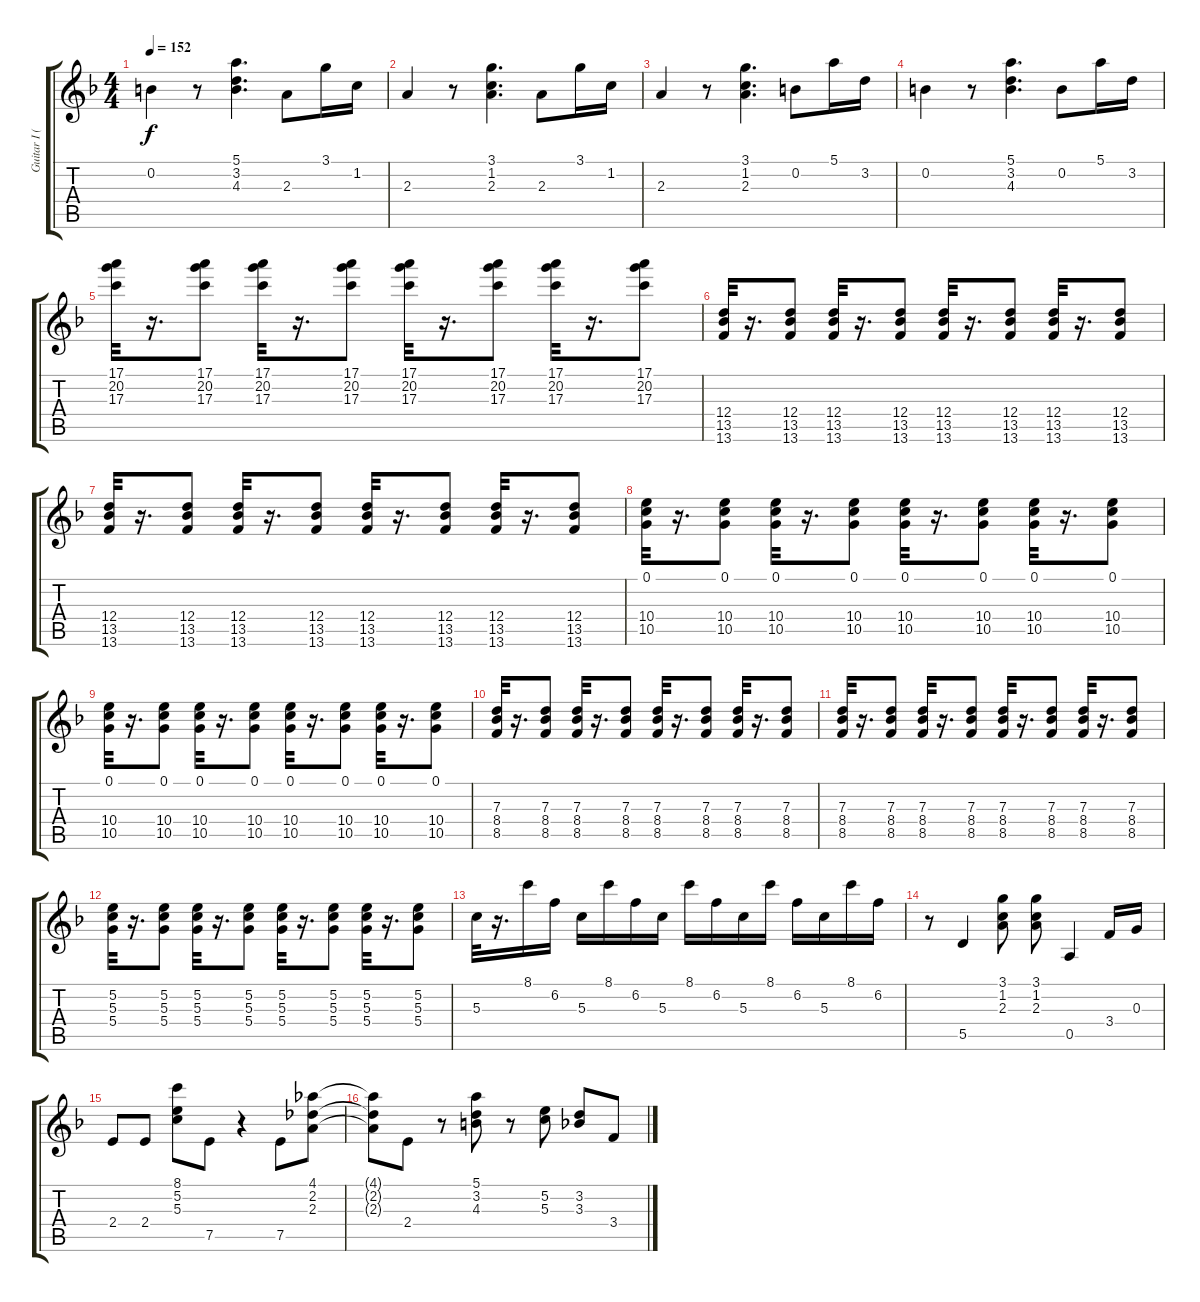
\track ("Guitar I (Sugizo)" "Guitar I (") {instrument distortionguitar}
\staff {score tabs}
\tuning (E4 B3 G3 D3 A2 E2) {hide}
\ts (4 4)
\tempo 152
\clef g2
\ks f
0.2.4{dy f} r.8 (5.1 3.2 4.3).4{d} 2.3.8 3.1.16 1.2.16 |
2.3.4 r.8 (3.1 1.2 2.3).4{d} 2.3.8 3.1.16 1.2.16 |
2.3.4 r.8 (3.1 1.2 2.3).4{d} 0.2.8 5.1.16 3.2.16 |
0.2.4 r.8 (5.1 3.2 4.3).4{d} 0.2.8 5.1.16 3.2.16 |
(17.1 20.2 17.3).32 r.16{d} (17.1 20.2 17.3).8 (17.1 20.2 17.3).32 r.16{d} (17.1 20.2 17.3).8 (17.1 20.2 17.3).32 r.16{d} (17.1 20.2 17.3).8 (17.1 20.2 17.3).32 r.16{d} (17.1 20.2 17.3).8 |
(12.4 13.5 13.6).32 r.16{d} (12.4 13.5 13.6).8 (12.4 13.5 13.6).32 r.16{d} (12.4 13.5 13.6).8 (12.4 13.5 13.6).32 r.16{d} (12.4 13.5 13.6).8 (12.4 13.5 13.6).32 r.16{d} (12.4 13.5 13.6).8 |
(12.4 13.5 13.6).32 r.16{d} (12.4 13.5 13.6).8 (12.4 13.5 13.6).32 r.16{d} (12.4 13.5 13.6).8 (12.4 13.5 13.6).32 r.16{d} (12.4 13.5 13.6).8 (12.4 13.5 13.6).32 r.16{d} (12.4 13.5 13.6).8 |
(0.1 10.4 10.5).32 r.16{d} (0.1 10.4 10.5).8 (0.1 10.4 10.5).32 r.16{d} (0.1 10.4 10.5).8 (0.1 10.4 10.5).32 r.16{d} (0.1 10.4 10.5).8 (0.1 10.4 10.5).32 r.16{d} (0.1 10.4 10.5).8 |
(0.1 10.4 10.5).32 r.16{d} (0.1 10.4 10.5).8 (0.1 10.4 10.5).32 r.16{d} (0.1 10.4 10.5).8 (0.1 10.4 10.5).32 r.16{d} (0.1 10.4 10.5).8 (0.1 10.4 10.5).32 r.16{d} (0.1 10.4 10.5).8 |
(7.3 8.4 8.5).32 r.16{d} (7.3 8.4 8.5).8 (7.3 8.4 8.5).32 r.16{d} (7.3 8.4 8.5).8 (7.3 8.4 8.5).32 r.16{d} (7.3 8.4 8.5).8 (7.3 8.4 8.5).32 r.16{d} (7.3 8.4 8.5).8 |
(7.3 8.4 8.5).32 r.16{d} (7.3 8.4 8.5).8 (7.3 8.4 8.5).32 r.16{d} (7.3 8.4 8.5).8 (7.3 8.4 8.5).32 r.16{d} (7.3 8.4 8.5).8 (7.3 8.4 8.5).32 r.16{d} (7.3 8.4 8.5).8 |
(5.2 5.3 5.4).32 r.16{d} (5.2 5.3 5.4).8 (5.2 5.3 5.4).32 r.16{d} (5.2 5.3 5.4).8 (5.2 5.3 5.4).32 r.16{d} (5.2 5.3 5.4).8 (5.2 5.3 5.4).32 r.16{d} (5.2 5.3 5.4).8 |
5.3.32 r.16{d} 8.1.16 6.2.16 5.3.16 8.1.16 6.2.16 5.3.16 8.1.16 6.2.16 5.3.16 8.1.16 6.2.16 5.3.16 8.1.16 6.2.16 |
r.8 5.5.4 (3.1 1.2 2.3).8 (3.1 1.2 2.3).8 0.5.4 3.4.16 0.3.16 |
2.4.8 2.4.8 (8.1 5.2 5.3).8 7.5.8 r.4 7.5.8 (4.1 2.2 2.3).8 |
(4.1{t} 2.2{t} 2.3{t}).8 2.4.8 r.8 (5.1 3.2 4.3).8 r.8 (5.2 5.3).8 (3.2 3.3).8 3.4.8
